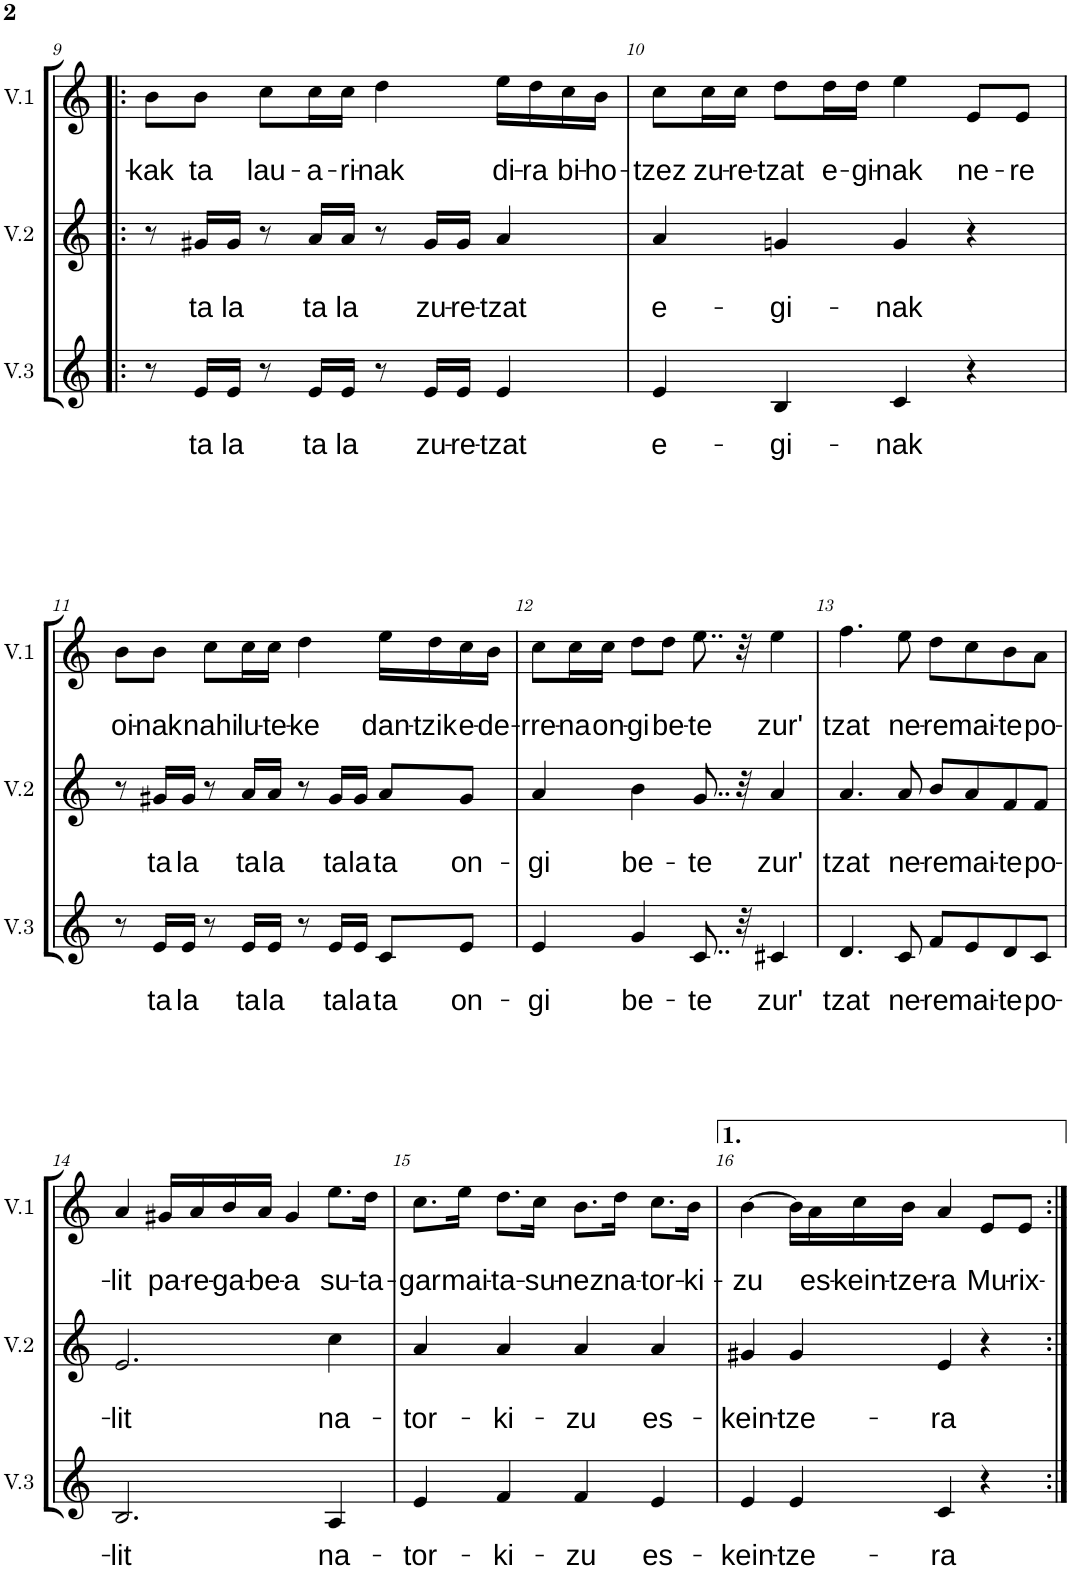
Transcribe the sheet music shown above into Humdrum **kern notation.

**kern	**text	**text	**kern	**text	**text	**kern	**text	**text
*part3	*part3	*part3	*part2	*part2	*part2	*part1	*part1	*part1
*staff3	*staff3	*staff3	*staff2	*staff2	*staff2	*staff1	*staff1	*staff1
*I"Voix 3	*	*	*I"Voix 2	*	*	*I"Voix 1	*	*
*I'V.3	*	*	*I'V.2	*	*	*I'V.1	*	*
!!LO:PB:g=z
*clefG2	*	*	*clefG2	*	*	*clefG2	*	*
*k[]	*	*	*k[]	*	*	*k[]	*	*
*M4/4	*	*	*M4/4	*	*	*M4/4	*	*
=9!|:	=9!|:	=9!|:	=9!|:	=9!|:	=9!|:	=9!|:	=9!|:	=9!|:
!	!	!	!	!	!	!	!	!LO:LY:b
8r	.	.	8r	.	.	8b\L	.	-kak
!	!	!LO:LY:b	!	!	!LO:LY:b	!	!	!LO:LY:b
16e/LL	.	ta	16g#X/LL	.	ta	8b\J	.	ta
!	!	!LO:LY:b	!	!	!LO:LY:b	!	!	!
16e/JJ	.	la	16g#/JJ	.	la	.	.	.
!	!	!	!	!	!	!	!	!LO:LY:b
8r	.	.	8r	.	.	8cc\L	.	lau-
!	!	!LO:LY:b	!	!	!LO:LY:b	!	!	!LO:LY:b
16e/LL	.	ta	16a/LL	.	ta	16cc\L	.	-a-
!	!	!LO:LY:b	!	!	!LO:LY:b	!	!	!LO:LY:b
16e/JJ	.	la	16a/JJ	.	la	16cc\JJ	.	-ri-
!	!	!	!	!	!	!	!	!LO:LY:b
8r	.	.	8r	.	.	4dd\	.	-nak
!	!	!LO:LY:b	!	!	!LO:LY:b	!	!	!
16e/LL	.	zu-	16g#/LL	.	zu-	.	.	.
!	!	!LO:LY:b	!	!	!LO:LY:b	!	!	!
16e/JJ	.	-re-	16g#/JJ	.	-re-	.	.	.
!	!	!LO:LY:b	!	!	!LO:LY:b	!	!	!LO:LY:b
4e/	.	-tzat	4a/	.	-tzat	16ee\LL	.	di-
!	!	!	!	!	!	!	!	!LO:LY:b
.	.	.	.	.	.	16dd\	.	-ra
!	!	!	!	!	!	!	!	!LO:LY:b
.	.	.	.	.	.	16cc\	.	bi-
!	!	!	!	!	!	!	!	!LO:LY:b
.	.	.	.	.	.	16b\JJ	.	-ho-
=10	=10	=10	=10	=10	=10	=10	=10	=10
!	!	!LO:LY:b	!	!	!LO:LY:b	!	!	!LO:LY:b
4e/	.	e-	4a/	.	e-	8cc\L	.	-tzez
!	!	!	!	!	!	!	!	!LO:LY:b
.	.	.	.	.	.	16cc\L	.	zu-
!	!	!	!	!	!	!	!	!LO:LY:b
.	.	.	.	.	.	16cc\JJ	.	-re-
!	!	!LO:LY:b	!	!	!LO:LY:b	!	!	!LO:LY:b
4B/	.	-gi-	4gn/	.	-gi-	8dd\L	.	-tzat
!	!	!	!	!	!	!	!	!LO:LY:b
.	.	.	.	.	.	16dd\L	.	e-
!	!	!	!	!	!	!	!	!LO:LY:b
.	.	.	.	.	.	16dd\JJ	.	-gi-
!	!	!LO:LY:b	!	!	!LO:LY:b	!	!	!LO:LY:b
4c/	.	-nak	4g/	.	-nak	4ee\	.	-nak
!	!	!	!	!	!	!	!	!LO:LY:b
4r	.	.	4r	.	.	8e/L	.	ne-
!	!	!	!	!	!	!	!	!LO:LY:b
.	.	.	.	.	.	8e/J	.	-re
!!LO:LB:g=z
=11	=11	=11	=11	=11	=11	=11	=11	=11
!	!	!	!	!	!	!	!	!LO:LY:b
8r	.	.	8r	.	.	8b\L	.	oi-
!	!	!LO:LY:b	!	!	!LO:LY:b	!	!	!LO:LY:b
16e/LL	.	ta	16g#X/LL	.	ta	8b\J	.	-nak
!	!	!LO:LY:b	!	!	!LO:LY:b	!	!	!
16e/JJ	.	la	16g#/JJ	.	la	.	.	.
!	!	!	!	!	!	!	!	!LO:LY:b
8r	.	.	8r	.	.	8cc\L	.	nahi
!	!	!LO:LY:b	!	!	!LO:LY:b	!	!	!LO:LY:b
16e/LL	.	ta	16a/LL	.	ta	16cc\L	.	lu-
!	!	!LO:LY:b	!	!	!LO:LY:b	!	!	!LO:LY:b
16e/JJ	.	la	16a/JJ	.	la	16cc\JJ	.	-te-
!	!	!	!	!	!	!	!	!LO:LY:b
8r	.	.	8r	.	.	4dd\	.	-ke
!	!	!LO:LY:b	!	!	!LO:LY:b	!	!	!
16e/LL	.	ta	16g#/LL	.	ta	.	.	.
!	!	!LO:LY:b	!	!	!LO:LY:b	!	!	!
16e/JJ	.	la	16g#/JJ	.	la	.	.	.
!	!	!LO:LY:b	!	!	!LO:LY:b	!	!	!LO:LY:b
8c/L	.	ta	8a/L	.	ta	16ee\LL	.	dan-
!	!	!	!	!	!	!	!	!LO:LY:b
.	.	.	.	.	.	16dd\	.	-tzik
!	!	!LO:LY:b	!	!	!LO:LY:b	!	!	!LO:LY:b
8e/J	.	on-	8g#/J	.	on-	16cc\	.	e-
!	!	!	!	!	!	!	!	!LO:LY:b
.	.	.	.	.	.	16b\JJ	.	-de-
=12	=12	=12	=12	=12	=12	=12	=12	=12
!	!	!LO:LY:b	!	!	!LO:LY:b	!	!	!LO:LY:b
4e/	.	-gi	4a/	.	-gi	8cc\L	.	-rre-
!	!	!	!	!	!	!	!	!LO:LY:b
.	.	.	.	.	.	16cc\L	.	-na
!	!	!	!	!	!	!	!	!LO:LY:b
.	.	.	.	.	.	16cc\JJ	.	on-
!	!	!LO:LY:b	!	!	!LO:LY:b	!	!	!LO:LY:b
4g/	.	be-	4b\	.	be-	8dd\L	.	-gi
!	!	!	!	!	!	!	!	!LO:LY:b
.	.	.	.	.	.	8dd\J	.	be-
!	!	!LO:LY:b	!	!	!LO:LY:b	!	!	!LO:LY:b
8..c/	.	-te	8..g/	.	-te	8..ee\	.	-te
32r	.	.	32r	.	.	32r	.	.
!	!	!LO:LY:b	!	!	!LO:LY:b	!	!	!LO:LY:b
4c#X/	.	zur'	4a/	.	zur'	4ee\	.	zur'
=13	=13	=13	=13	=13	=13	=13	=13	=13
!	!	!LO:LY:b	!	!	!LO:LY:b	!	!	!LO:LY:b
4.d/	.	-tzat	4.a/	.	-tzat	4.ff\	.	-tzat
!	!	!LO:LY:b	!	!	!LO:LY:b	!	!	!LO:LY:b
8c/	.	ne-	8a/	.	ne-	8ee\	.	ne-
!	!	!LO:LY:b	!	!	!LO:LY:b	!	!	!LO:LY:b
8f/L	.	-re	8b/L	.	-re	8dd\L	.	-re
!	!	!LO:LY:b	!	!	!LO:LY:b	!	!	!LO:LY:b
8e/	.	mai-	8a/	.	mai-	8cc\	.	mai-
!	!	!LO:LY:b	!	!	!LO:LY:b	!	!	!LO:LY:b
8d/	.	-te	8f/	.	-te	8b\	.	-te
!	!	!LO:LY:b	!	!	!LO:LY:b	!	!	!LO:LY:b
8c/J	.	po-	8f/J	.	po-	8a\J	.	po-
!!LO:LB:g=z
=14	=14	=14	=14	=14	=14	=14	=14	=14
!	!	!LO:LY:b	!	!	!LO:LY:b	!	!	!LO:LY:b
2.B/	.	-lit	2.e/	.	-lit	4a/	.	-lit
!	!	!	!	!	!	!	!	!LO:LY:b
.	.	.	.	.	.	16g#X/LL	.	pa-
!	!	!	!	!	!	!	!	!LO:LY:b
.	.	.	.	.	.	16a/	.	-re-
!	!	!	!	!	!	!	!	!LO:LY:b
.	.	.	.	.	.	16b/	.	-ga-
!	!	!	!	!	!	!	!	!LO:LY:b
.	.	.	.	.	.	16a/JJ	.	-be-
!	!	!	!	!	!	!	!	!LO:LY:b
.	.	.	.	.	.	4g#/	.	-a
!	!	!LO:LY:b	!	!	!LO:LY:b	!	!	!LO:LY:b
4A/	.	na-	4cc\	.	na-	8.ee\L	.	su-
!	!	!	!	!	!	!	!	!LO:LY:b
.	.	.	.	.	.	16dd\Jk	.	-ta-
=15	=15	=15	=15	=15	=15	=15	=15	=15
!	!	!LO:LY:b	!	!	!LO:LY:b	!	!	!LO:LY:b
4e/	.	-tor-	4a/	.	-tor-	8.cc\L	.	-gar
!	!	!	!	!	!	!	!	!LO:LY:b
.	.	.	.	.	.	16ee\Jk	.	mai-
!	!	!LO:LY:b	!	!	!LO:LY:b	!	!	!LO:LY:b
4f/	.	-ki-	4a/	.	-ki-	8.dd\L	.	-ta-
!	!	!	!	!	!	!	!	!LO:LY:b
.	.	.	.	.	.	16cc\Jk	.	-su-
!	!	!LO:LY:b	!	!	!LO:LY:b	!	!	!LO:LY:b
4f/	.	-zu	4a/	.	-zu	8.b\L	.	-nez
!	!	!	!	!	!	!	!	!LO:LY:b
.	.	.	.	.	.	16dd\Jk	.	na-
!	!	!LO:LY:b	!	!	!LO:LY:b	!	!	!LO:LY:b
4e/	.	es-	4a/	.	es-	8.cc\L	.	-tor-
!	!	!	!	!	!	!	!	!LO:LY:b
.	.	.	.	.	.	16b\Jk	.	-ki-
=16	=16	=16	=16	=16	=16	=16	=16	=16
!	!	!LO:LY:b	!	!	!LO:LY:b	!	!	!LO:LY:b
4e/	.	-kein-	4g#X/	.	-kein-	[4b\	.	-zu
!	!	!LO:LY:b	!	!	!LO:LY:b	!	!	!
4e/	.	-tze-	4g#/	.	-tze-	16b\LL]	.	.
!	!	!	!	!	!	!	!	!LO:LY:b
.	.	.	.	.	.	16a\	.	es-
!	!	!	!	!	!	!	!	!LO:LY:b
.	.	.	.	.	.	16cc\	.	-kein-
!	!	!	!	!	!	!	!	!LO:LY:b
.	.	.	.	.	.	16b\JJ	.	-tze-
!	!	!LO:LY:b	!	!	!LO:LY:b	!	!	!LO:LY:b
4c/	.	-ra	4e/	.	-ra	4a/	.	-ra
!	!	!	!	!	!	!	!	!LO:LY:b
4r	.	.	4r	.	.	8e/L	.	Mu-
!	!	!	!	!	!	!	!	!LO:LY:b
.	.	.	.	.	.	8e/J	.	-rix-
=:|!	=:|!	=:|!	=:|!	=:|!	=:|!	=:|!	=:|!	=:|!
*-	*-	*-	*-	*-	*-	*-	*-	*-
